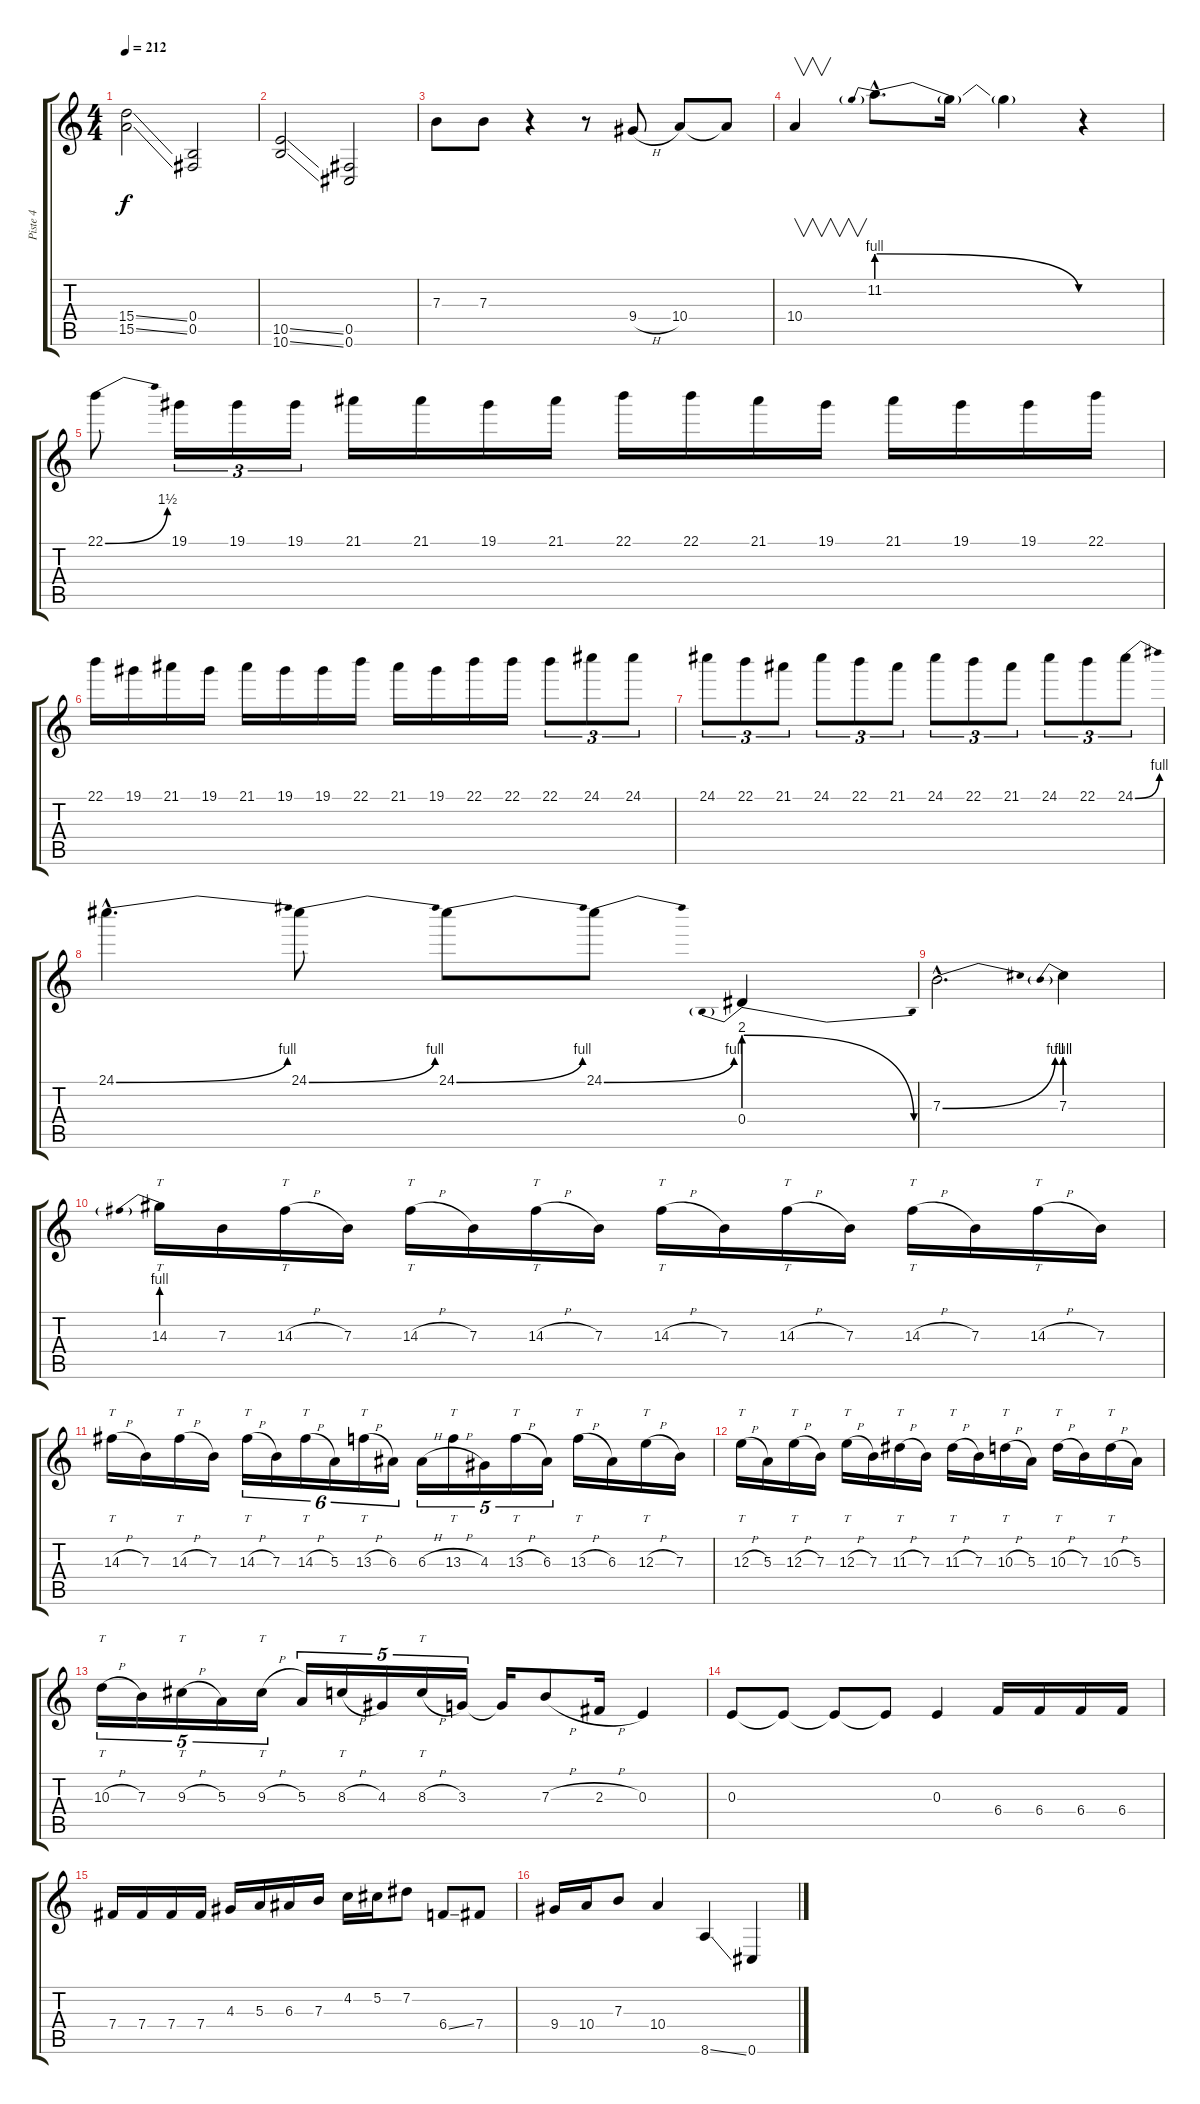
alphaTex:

\track ("Piste 4" "Piste 4") {instrument distortionguitar}
\staff {score tabs}
\tuning (Db4 Ab3 E3 B2 Gb2 Db2) {hide}
\ts (4 4)
\tempo 212
\clef g2
\ks c
(15.4{ss} 15.5{ss}).2{dy f} (0.4 0.5).2 |
(10.5{ss} 10.6{ss}).2 (0.5 0.6).2 |
7.3.8 7.3.8 r.4 r.8 9.4{h}.8 10.4.8 10.4{t}.8 |
10.4.4{v} 11.2{be (prebendrelease 0 4 60 0) hac}.8{d} 11.2{t}.16 11.2{t}.4 r.4 |
22.1{be (bend 0 0 60 6)}.8 19.1.16{tu (3 2)} 19.1.16{tu (3 2)} 19.1.16{tu (3 2)} 21.1.16 21.1.16 19.1.16 21.1.16 22.1.16 22.1.16 21.1.16 19.1.16 21.1.16 19.1.16 19.1.16 22.1.16 |
22.1.16 19.1.16 21.1.16 19.1.16 21.1.16 19.1.16 19.1.16 22.1.16 21.1.16 19.1.16 22.1.16 22.1.16 22.1.8{tu (3 2)} 24.1.8{tu (3 2)} 24.1.8{tu (3 2)} |
24.1.8{tu (3 2)} 22.1.8{tu (3 2)} 21.1.8{tu (3 2)} 24.1.8{tu (3 2)} 22.1.8{tu (3 2)} 21.1.8{tu (3 2)} 24.1.8{tu (3 2)} 22.1.8{tu (3 2)} 21.1.8{tu (3 2)} 24.1.8{tu (3 2)} 22.1.8{tu (3 2)} 24.1{be (bend 0 0 60 4)}.8{tu (3 2)} |
24.1{be (bend 0 0 60 4) hac}.4{d} 24.1{be (bend 0 0 60 4)}.8 24.1{be (bend 0 0 60 4)}.8 24.1{be (bend 0 0 60 4)}.8 0.4{be (prebendrelease 0 8 60 0)}.4 |
7.3{be (bend 0 0 60 4) hac}.2{d} 7.3{be (prebend 0 4 60 4)}.4 |
14.3{be (prebend 0 4 60 4)}.16{tt} 7.3.16 14.3{h}.16{tt} 7.3.16 14.3{h}.16{tt} 7.3.16 14.3{h}.16{tt} 7.3.16 14.3{h}.16{tt} 7.3.16 14.3{h}.16{tt} 7.3.16 14.3{h}.16{tt} 7.3.16 14.3{h}.16{tt} 7.3.16 |
14.3{h}.16{tt} 7.3.16 14.3{h}.16{tt} 7.3.16 14.3{h}.16{tt tu (6 4)} 7.3.16{tu (6 4)} 14.3{h}.16{tt tu (6 4)} 5.3.16{tu (6 4)} 13.3{h}.16{tt tu (6 4)} 6.3.16{tu (6 4)} 6.3{h}.16{tu (5 4)} 13.3{h}.16{tt tu (5 4)} 4.3.16{tu (5 4)} 13.3{h}.16{tt tu (5 4)} 6.3.16{tu (5 4)} 13.3{h}.16{tt} 6.3.16 12.3{h}.16{tt} 7.3.16 |
12.3{h}.16{tt} 5.3.16 12.3{h}.16{tt} 7.3.16 12.3{h}.16{tt} 7.3.16 11.3{h}.16{tt} 7.3.16 11.3{h}.16{tt} 7.3.16 10.3{h}.16{tt} 5.3.16 10.3{h}.16{tt} 7.3.16 10.3{h}.16{tt} 5.3.16 |
10.3{h}.16{tt tu (5 4)} 7.3.16{tu (5 4)} 9.3{h}.16{tt tu (5 4)} 5.3.16{tu (5 4)} 9.3{h}.16{tt tu (5 4)} 5.3.16{tu (5 4)} 8.3{h}.16{tt tu (5 4)} 4.3.16{tu (5 4)} 8.3{h}.16{tt tu (5 4)} 3.3.16{tu (5 4)} 3.3{t}.16 7.3{h}.8 2.3{h}.16 0.3.4 |
0.3.8 0.3{t}.8 0.3{t}.8 0.3{t}.8 0.3.4 6.4.16 6.4.16 6.4.16 6.4.16 |
7.4.16 7.4.16 7.4.16 7.4.16 4.3.16 5.3.16 6.3.16 7.3.16 4.2.16 5.2.16 7.2.8 6.4{ss}.8 7.4.8 |
9.4.16 10.4.16 7.3.8 10.4.4 8.6{ss}.4 0.6.4
